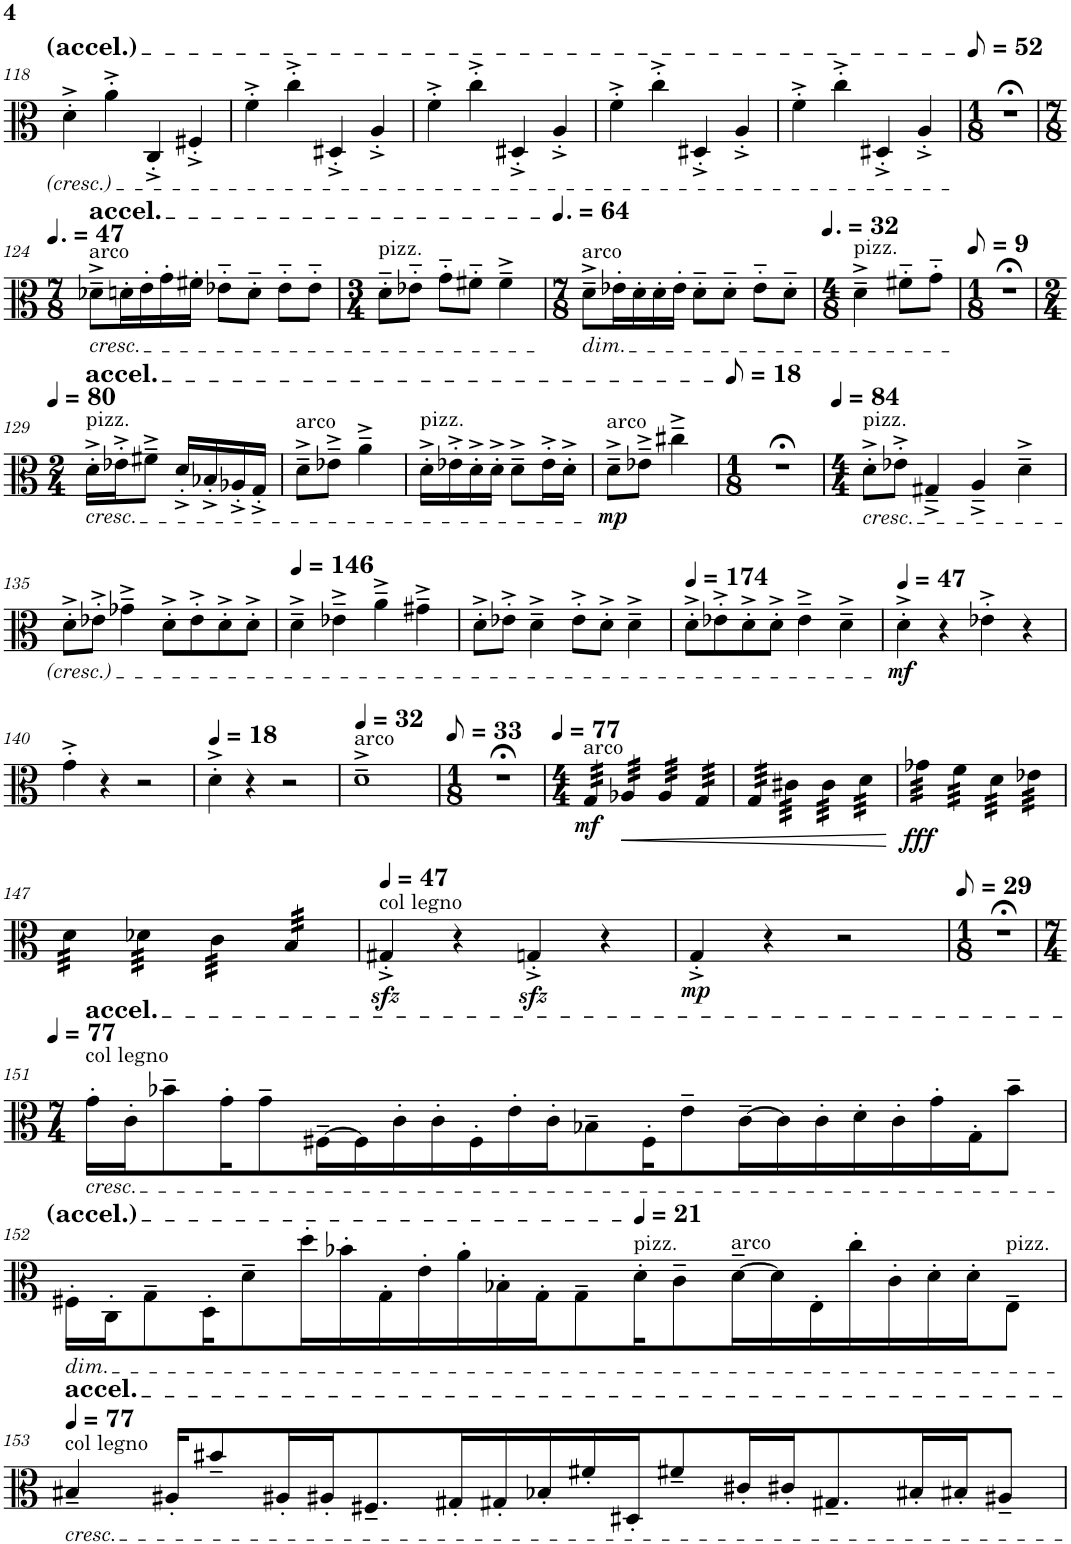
**kern	**dynam
*part1	*part1
*staff1	*staff1
*I"Viola	*
*I'Vla.	*
!!LO:PB:g=z
*clefC3	*
*k[]	*
*M2/2	*
*met(c|)	*
=118	=118
4d'^\	.
4a'^\	.
4C'^/	.
4F#X'^/	.
=119	=119
4f'^\	.
4cc'^\	.
4D#X'^/	.
4A'^/	.
=120	=120
4f'^\	.
4cc'^\	.
4D#X'^/	.
4A'^/	.
=121	=121
4f'^\	.
4cc'^\	.
4D#X'^/	.
4A'^/	.
=122	=122
4f'^\	.
4cc'^\	.
4D#X'^/	.
4A'^/	.
=123	=123
*M1/8	*
*MM26	*
8r;<	.
!!LO:LB:g=z
=124	=124
*M7/8	*
*MM71	*
!LO:TX:a:t=arco	!
!LO:TX:b:i:t=cresc.	!
!LO:TX:a:t=accel.	!
8d-X~^\L	.
16dn'\L	.
16e'\	.
16g'\	.
16f#X'\JJ	.
8e-X'~\L	.
8d'~\J	.
8e-'~\L	.
8e-'~\J	.
=125	=125
*M3/4	*
!LO:TX:a:t=pizz.	!
8d'~\L	.
8e-X'~\J	.
8g'~\L	.
8f#X'~\J	.
4f#~^\	.
=126	=126
*M7/8	*
*MM96	*
!LO:TX:a:t=arco	!
!LO:TX:b:i:t=dim.	!
8d~^\L	.
16e-X'\L	.
16d'\	.
16d'\	.
16e-'\JJ	.
8d'~\L	.
8d'~\J	.
8e-'~\L	.
8d'~\J	.
=127	=127
*M4/8	*
*MM48	*
!LO:TX:a:t=pizz.	!
4d~^\	.
8f#X'~\L	.
8g'~\J	.
=128	=128
*M1/8	*
*MM5	*
8r;<	.
!!LO:LB:g=z
=129	=129
*M2/4	*
*MM80	*
!LO:TX:a:t=pizz.	!
!LO:TX:b:i:t=cresc.	!
!LO:TX:a:t=accel.	!
16d'^\LL	.
16e-X'^\J	.
8f#X~^\J	.
16d'^/LL	.
16B-X'^/	.
16A-X'^/	.
16G'^/JJ	.
=130	=130
!LO:TX:a:t=arco	!
8d~^\L	.
8e-X~^\J	.
4a~^\	.
=131	=131
!LO:TX:a:t=pizz.	!
16d'^\LL	.
16e-X'^\	.
16d'^\	.
16d'^\JJ	.
8d~^\L	.
16e-'^\L	.
16d'^\JJ	.
=132	=132
!LO:TX:a:t=arco	!
!	!LO:DY:b
8d~^\L	mp
8e-X~^\J	.
4cc#X~^\	.
=133	=133
*M1/8	*
*MM9	*
8r;<	.
=134	=134
*M4/4	*
*MM84	*
!LO:TX:a:t=pizz.	!
!LO:TX:b:i:t=cresc.	!
8d'^\L	.
8e-X'^\J	.
4G#X~^/	.
4A~^/	.
4d~^\	.
!!LO:LB:g=z
=135	=135
8d'^\L	.
8e-X'^\J	.
4g-X~^\	.
8d'^\L	.
8e-'^\	.
8d'^\	.
8d'^\J	.
=136	=136
*MM146	*
4d~^\	.
4e-X~^\	.
4a~^\	.
4g#X~^\	.
=137	=137
8d'^\L	.
8e-X'^\J	.
4d~^\	.
8e-'^\L	.
8d'^\J	.
4d~^\	.
=138	=138
*MM174	*
8d'^\L	.
8e-X'^\	.
8d'^\	.
8d'^\J	.
4e-~^\	.
4d~^\	.
=139	=139
*MM47	*
!	!LO:DY:b
4d'^\	mf
4r	.
4e-X'^\	.
4r	.
!!LO:LB:g=z
=140	=140
4g'^\	.
4r	.
2r	.
=141	=141
*MM18	*
4d'^\	.
4r	.
2r	.
=142	=142
*MM32	*
!LO:TX:a:t=arco	!
1d~^	.
=143	=143
*M1/8	*
*MM17	*
8r;<	.
=144	=144
*M4/4	*
*MM77	*
!LO:TX:a:t=arco	!
!	!LO:DY:b
*tremolo	*
32G/LLL	mf
32G/	.
32G/	.
32G/	.
32G/	.
32G/	.
32G/	.
32G/JJJ	.
!	!LO:HP:b
32A-X/LLL	<
32A-X/	.
32A-X/	.
32A-X/	.
32A-X/	.
32A-X/	.
32A-X/	.
32A-X/JJJ	.
32A-/LLL	.
32A-/	.
32A-/	.
32A-/	.
32A-/	.
32A-/	.
32A-/	.
32A-/JJJ	.
32G/LLL	.
32G/	.
32G/	.
32G/	.
32G/	.
32G/	.
32G/	.
32G/JJJ	.
=145	=145
32G/LLL	.
32G/	.
32G/	.
32G/	.
32G/	.
32G/	.
32G/	.
32G/JJJ	.
32c#X\LLL	.
32c#X\	.
32c#X\	.
32c#X\	.
32c#X\	.
32c#X\	.
32c#X\	.
32c#X\JJJ	.
32c#\LLL	.
32c#\	.
32c#\	.
32c#\	.
32c#\	.
32c#\	.
32c#\	.
32c#\JJJ	.
32d\LLL	.
32d\	.
32d\	.
32d\	.
32d\	.
32d\	.
32d\	.
32d\JJJ	.
.	[
=146	=146
!	!LO:DY:b
32g-X\LLL	fff
32g-X\	.
32g-X\	.
32g-X\	.
32g-X\	.
32g-X\	.
32g-X\	.
32g-X\JJJ	.
32f\LLL	.
32f\	.
32f\	.
32f\	.
32f\	.
32f\	.
32f\	.
32f\JJJ	.
32d\LLL	.
32d\	.
32d\	.
32d\	.
32d\	.
32d\	.
32d\	.
32d\JJJ	.
32e-X\LLL	.
32e-X\	.
32e-X\	.
32e-X\	.
32e-X\	.
32e-X\	.
32e-X\	.
32e-X\JJJ	.
!!LO:LB:g=z
=147	=147
32d\LLL	.
32d\	.
32d\	.
32d\	.
32d\	.
32d\	.
32d\	.
32d\JJJ	.
32d-X\LLL	.
32d-X\	.
32d-X\	.
32d-X\	.
32d-X\	.
32d-X\	.
32d-X\	.
32d-X\JJJ	.
32c\LLL	.
32c\	.
32c\	.
32c\	.
32c\	.
32c\	.
32c\	.
32c\JJJ	.
32B/LLL	.
32B/	.
32B/	.
32B/	.
32B/	.
32B/	.
32B/	.
32B/JJJ	.
*Xtremolo	*
=148	=148
*MM47	*
!LO:TX:a:t=col legno	!
4G#Xzz<'^/	.
4r	.
4Gnzz<'^/	.
4r	.
=149	=149
!	!LO:DY:b
4G'^/	mp
4r	.
2r	.
=150	=150
*M1/8	*
*MM14	*
8r;<	.
!!LO:LB:g=z
=151	=151
*M7/4	*
*MM77	*
!LO:TX:a:t=col legno	!
!LO:TX:b:i:t=cresc.	!
!LO:TX:a:t=accel.	!
16g'\LL	.
16c'\J	.
8b-X~\	.
16g'\K	.
8g~\	.
[16F#X~\L	.
16F#\]	.
16c'\	.
16c'\	.
16F#'\	.
16e'\	.
16c'\J	.
8B-X~\	.
16F#'\K	.
8e~\	.
[16c~\L	.
16c\]	.
16c'\	.
16d'\	.
16c'\	.
16g'\	.
16G'\J	.
8b-~\J	.
!!LO:LB:g=z
=152	=152
!LO:TX:b:i:t=dim.	!
16F#X'\LL	.
16C'\J	.
8G~\	.
16D'\K	.
8d~\	.
16dd'\L	.
16b-X'\	.
16G'\	.
16e'\	.
16a'\	.
16B-X'\	.
16G'\J	.
8G~\	.
*MM21	*
!LO:TX:a:t=pizz.	!
16d'\K	.
8c~\	.
!LO:TX:a:t=arco	!
[16d~\L	.
16d\]	.
16E'\	.
16cc'\	.
16c'\	.
16d'\	.
16d'\J	.
!LO:TX:a:t=pizz.	!
8E~\J	.
!!LO:LB:g=z
=153	=153
*MM77	*
!LO:TX:a:t=col legno	!
!LO:TX:b:i:t=cresc.	!
!LO:TX:a:t=accel.	!
4B#X~/	.
16A#X'/KL	.
8b#X~/	.
16A#X'/L	.
16A#X'/J	.
8.F#X~/	.
16G#X'/L	.
16G#X'/	.
16B-X'/	.
16f#X'/	.
16D#X'/J	.
8f#X~/	.
16c#X'/L	.
16c#X'/J	.
8.G#X~/	.
16B#X'/L	.
16B#X'/J	.
8A#X~/J	.
=	=
*-	*-
